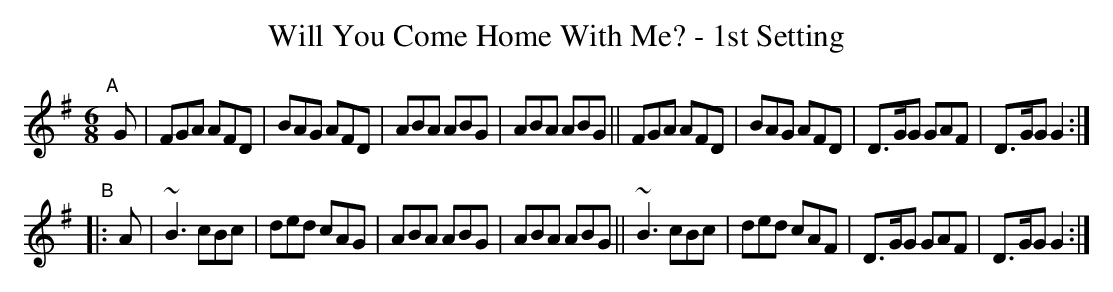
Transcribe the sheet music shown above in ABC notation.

X:1
T: Will You Come Home With Me? - 1st Setting
M: 6/8
L: 1/8
K: G
"^A"[|]G |\
FGA AFD | BAG AFD | ABA  ABG | ABA ABG ||\
FGA AFD | BAG AFD | D>GG GAF | D>GG G2 :|
"^B"|: A |\
~B3 cBc | ded cAG | ABA  ABG | ABA ABG ||\
~B3 cBc | ded cAF | D>GG GAF | D>GG G2 :|
